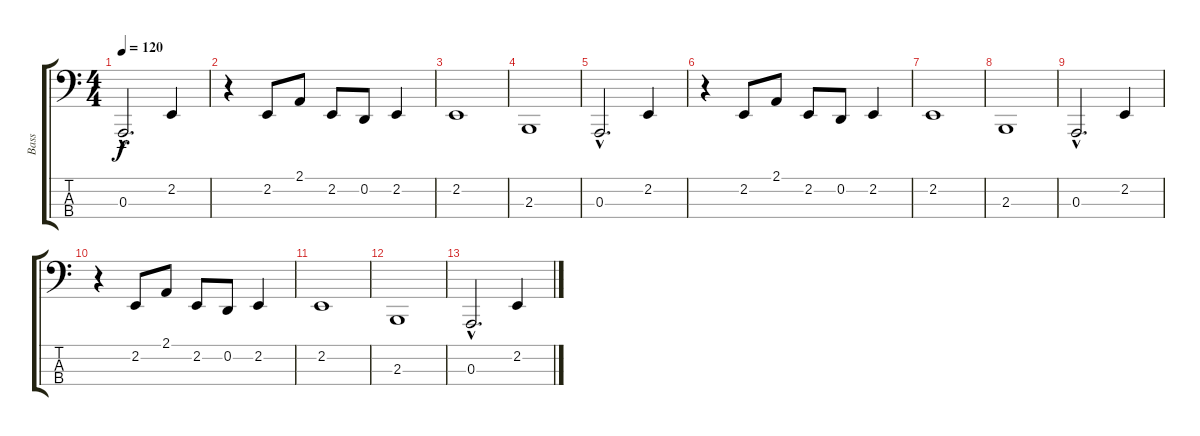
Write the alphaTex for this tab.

\track ("Bass" "Bass") {instrument lead8bassandlead}
\staff {score tabs}
\tuning (G2 D2 A1 E1) {hide}
\ts (4 4)
\tempo 120
\clef f4
\ks c
0.3{hac}.2{d dy f} 2.2.4 |
r.4 2.2.8 2.1.8 2.2.8 0.2.8 2.2.4 |
2.2.1 |
2.3.1 |
0.3{hac}.2{d} 2.2.4 |
r.4 2.2.8 2.1.8 2.2.8 0.2.8 2.2.4 |
2.2.1 |
2.3.1 |
0.3{hac}.2{d} 2.2.4 |
r.4 2.2.8 2.1.8 2.2.8 0.2.8 2.2.4 |
2.2.1 |
2.3.1 |
0.3{hac}.2{d} 2.2.4
